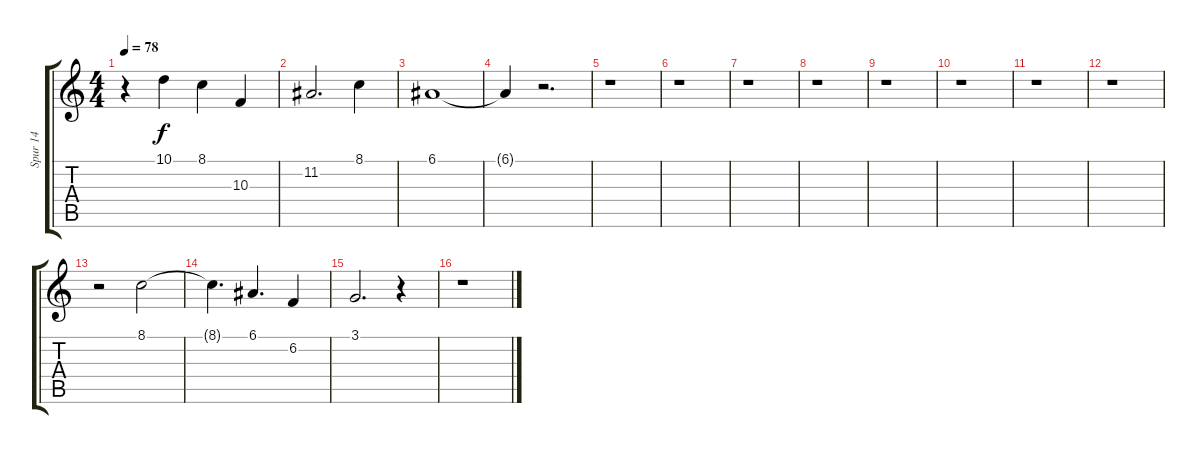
\track ("Spur 14" "Spur 14") {instrument pad2warm}
\staff {score tabs}
\tuning (E4 B3 G3 D3 A2 E2) {hide}
\ts (4 4)
\tempo 78
\clef g2
\ks c
r.4{dy mf} 10.1.4{dy f} 8.1.4 10.3.4 |
11.2.2{d} 8.1.4 |
6.1.1 |
6.1{t}.4 r.2{d} |
r.1 |
r.1 |
r.1 |
r.1 |
r.1 |
r.1 |
r.1 |
r.1 |
r.2 8.1.2 |
8.1{t}.4{d} 6.1.4{d} 6.2.4 |
3.1.2{d} r.4 |
r.1
